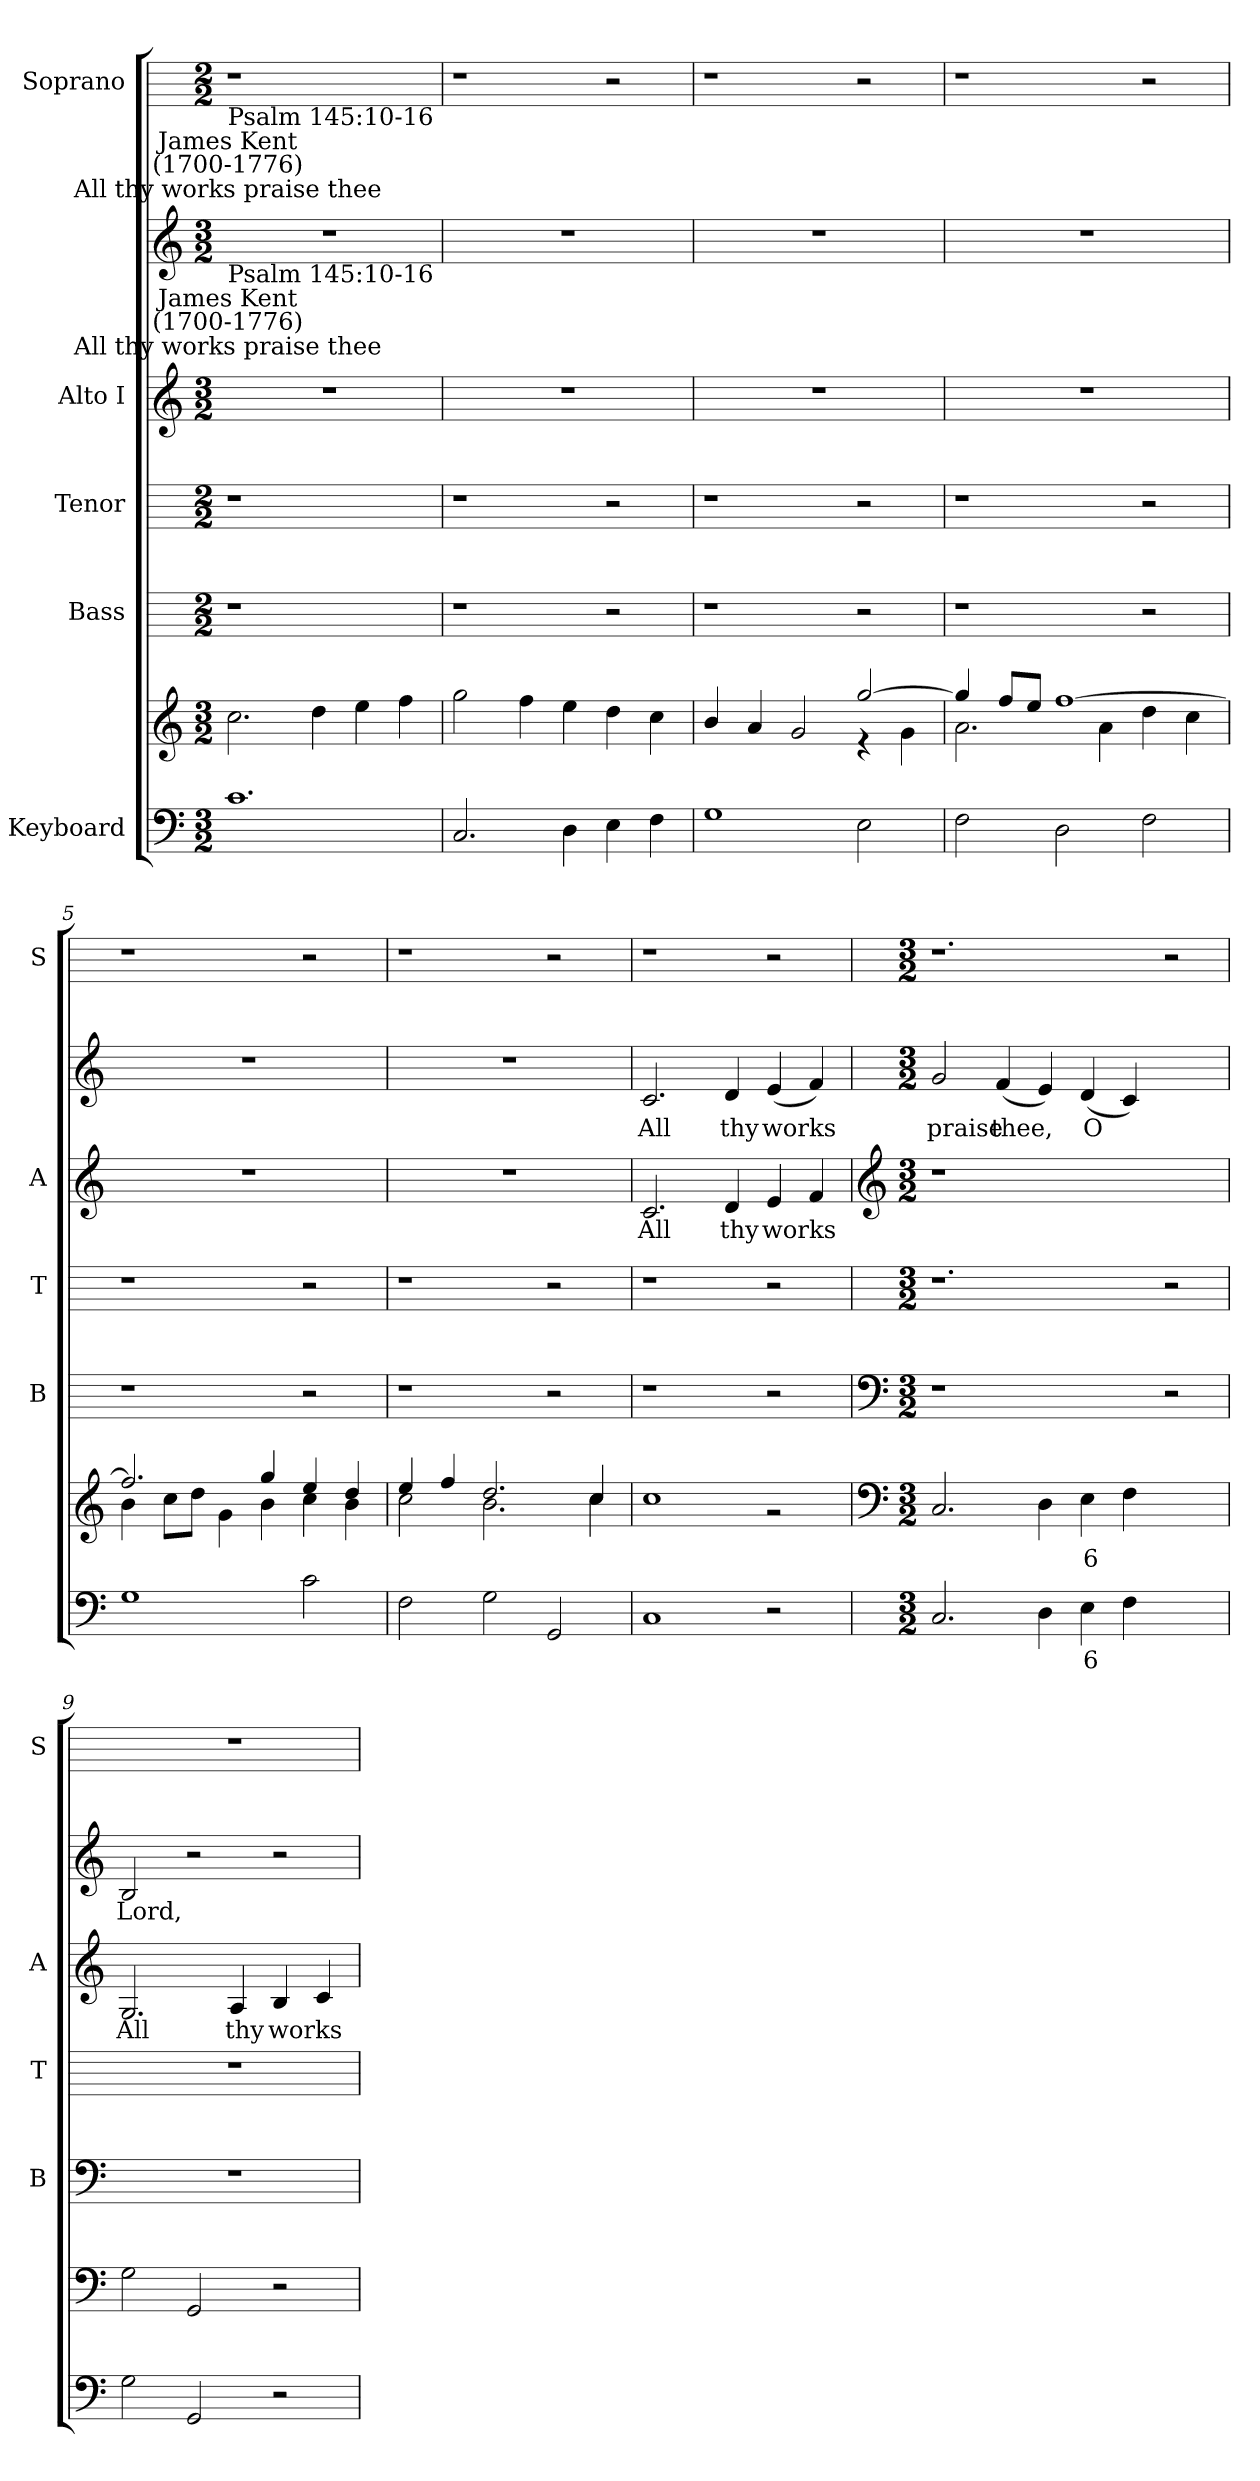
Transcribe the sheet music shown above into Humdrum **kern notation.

**kern	**text	**kern	**text	**kern	**kern	**kern	**text	**kern	**text	**kern
*part5	*part5	*part5	*part5	*part4	*part3	*part2	*part2	*part2	*part2	*part1
*staff7	*staff7	*staff6	*staff6	*staff5	*staff4	*staff3	*staff3	*staff2	*staff2	*staff1
*I"Keyboard	*	*	*	*I"Bass	*I"Tenor	*I"Alto I	*	*	*	*I"Soprano
*	*	*	*	*I'B	*I'T	*I'A	*	*	*	*I'S
*clefF4	*	*clefG2	*	*	*	*	*	*clefG2	*	*
*k[]	*	*k[]	*	*	*	*k[]	*	*k[]	*	*
*C:	*	*C:	*	*	*	*C:	*	*C:	*	*
*M3/2	*	*M3/2	*	*M2/2	*M2/2	*M3/2	*	*M3/2	*	*M2/2
=1	=1	=1	=1	=1	=1	=1	=1	=1	=1	=1
!	!	!	!	!	!	!	!	!LO:TX:a:cj:t=All thy works praise thee	!	!
!	!	!	!	!	!	!	!	!LO:TX:a:cj:t=James Kent\n(1700-1776)	!	!
!	!	!	!	!	!	!	!	!LO:TX:a:t=Psalm 145&colon;10-16	!	!
!	!	!	!	!	!	!LO:TX:a:cj:t=All thy works praise thee	!	!	!	!
!	!	!	!	!	!	!LO:TX:a:cj:t=James Kent\n(1700-1776)	!	!	!	!
!	!	!	!	!	!	!LO:TX:a:t=Psalm 145&colon;10-16	!	!	!	!
!	!	!LO:N:vis=1	!	!	!	!LO:N:vis=1	!	!LO:N:vis=1	!	!
*	*	*^	*	*	*	*	*	*	*	*
1.c	.	1.ryy	2.cc\	.	1r	1r	1.r	.	1.r	.	1r
.	.	.	4dd\	.	.	.	.	.	.	.	.
.	.	.	4ee\	.	2ryy	2ryy	.	.	.	.	2ryy
.	.	.	4ff\	.	.	.	.	.	.	.	.
=2	=2	=2	=2	=2	=2	=2	=2	=2	=2	=2	=2
!	!	!LO:N:vis=1	!	!	!	!	!LO:N:vis=1	!	!LO:N:vis=1	!	!
2.C	.	1.ryy	2gg\	.	1r	1r	1.r	.	1.r	.	1r
.	.	.	4ff\	.	.	.	.	.	.	.	.
4D	.	.	4ee\	.	.	.	.	.	.	.	.
4E	.	.	4dd\	.	2r	2r	.	.	.	.	2r
4F	.	.	4cc\	.	.	.	.	.	.	.	.
=3	=3	=3	=3	=3	=3	=3	=3	=3	=3	=3	=3
!	!	!	!	!	!	!	!LO:N:vis=1	!	!LO:N:vis=1	!	!
1G	.	2ryy	4b/	.	1r	1r	1.r	.	1.r	.	1r
.	.	.	4a/	.	.	.	.	.	.	.	.
.	.	2ryy	2g/	.	.	.	.	.	.	.	.
2E	.	[2gg/	4r	.	2r	2r	.	.	.	.	2r
.	.	.	4g\	.	.	.	.	.	.	.	.
=4	=4	=4	=4	=4	=4	=4	=4	=4	=4	=4	=4
!	!	!	!	!	!	!	!LO:N:vis=1	!	!LO:N:vis=1	!	!
2F	.	4gg/]	2.a\	.	1r	1r	1.r	.	1.r	.	1r
.	.	8ff/L	.	.	.	.	.	.	.	.	.
.	.	8ee/J	.	.	.	.	.	.	.	.	.
2D	.	[1ff/	.	.	.	.	.	.	.	.	.
.	.	.	4a\	.	.	.	.	.	.	.	.
2F	.	.	4dd\	.	2r	2r	.	.	.	.	2r
.	.	.	4cc\	.	.	.	.	.	.	.	.
=5	=5	=5	=5	=5	=5	=5	=5	=5	=5	=5	=5
!	!	!	!	!	!	!	!LO:N:vis=1	!	!LO:N:vis=1	!	!
1G	.	2.ff/]	4b\	.	1r	1r	1.r	.	1.r	.	1r
.	.	.	8cc\L	.	.	.	.	.	.	.	.
.	.	.	8dd\J	.	.	.	.	.	.	.	.
.	.	.	4g\	.	.	.	.	.	.	.	.
.	.	4gg/	4b\	.	.	.	.	.	.	.	.
2c	.	4ee/	4cc\	.	2r	2r	.	.	.	.	2r
.	.	4dd/	4b\	.	.	.	.	.	.	.	.
=6	=6	=6	=6	=6	=6	=6	=6	=6	=6	=6	=6
!	!	!	!	!	!	!	!LO:N:vis=1	!	!LO:N:vis=1	!	!
2F	.	4ee/	2cc\	.	1r	1r	1.r	.	1.r	.	1r
.	.	4ff/	.	.	.	.	.	.	.	.	.
2G	.	2.dd/	2.b\	.	.	.	.	.	.	.	.
2GG	.	.	.	.	2r	2r	.	.	.	.	2r
.	.	4cc/	4cc\	.	.	.	.	.	.	.	.
=7	=7	=7	=7	=7	=7	=7	=7	=7	=7	=7	=7
!	!	!LO:N:vis=1	!	!	!	!	!	!LO:LY:b	!	!LO:LY:b	!
1C	.	1.ryy	1cc\	.	1r	1r	2.c	All	2.c	All	1r
!	!	!	!	!	!	!	!	!LO:LY:b	!	!LO:LY:b	!
.	.	.	.	.	.	.	4d	thy	4d	thy	.
!	!	!	!	!	!	!	!	!LO:LY:b	!	!LO:LY:b	!
2r	.	.	2r	.	2r	2r	4e	works	(>4e	works	2r
.	.	.	.	.	.	.	4f	.	4f)	.	.
*	*	*v	*v	*	*	*	*	*	*	*	*
!!LO:LB:g=z
=8	=8	=8	=8	=8	=8	=8	=8	=8	=8	=8
*	*	*clefF4	*	*clefF4	*	*clefG2	*	*	*	*
*k[]	*	*k[]	*	*k[]	*	*k[]	*	*k[]	*	*
*C:	*	*C:	*	*C:	*	*C:	*	*C:	*	*
*M3/2	*	*M3/2	*	*M3/2	*M3/2	*M3/2	*	*M3/2	*	*M3/2
!	!	!	!	!LO:N:vis=1	!	!LO:N:vis=1	!	!	!LO:LY:b	!
2.C	.	2.C	.	1.r	1.r	1.r	.	2g	praise	1.r
!	!	!	!	!	!	!	!	!	!LO:LY:b	!
.	.	.	.	.	.	.	.	(<4f	thee,	.
4D	.	4D	.	.	.	.	.	4e)	.	.
!	!LO:LY:b	!	!LO:LY:b	!	!	!	!	!	!LO:LY:b	!
4E	6	4E	6	.	.	.	.	(<4d	O	.
4F	.	4F	.	.	.	.	.	4c)	.	.
2ryy	.	2ryy	.	2r	2r	2ryy	.	2ryy	.	2r
=9	=9	=9	=9	=9	=9	=9	=9	=9	=9	=9
!	!	!	!	!LO:N:vis=1	!	!	!LO:LY:b	!	!LO:LY:b	!
2G	.	2G	.	1.r	1.r	2.G	All	2B	Lord,	1.r
2GG	.	2GG	.	.	.	.	.	2r	.	.
!	!	!	!	!	!	!	!LO:LY:b	!	!	!
.	.	.	.	.	.	4A	thy	.	.	.
!	!	!	!	!	!	!	!LO:LY:b	!	!	!
2r	.	2r	.	.	.	4B	works	2r	.	.
.	.	.	.	.	.	4c	.	.	.	.
=	=	=	=	=	=	=	=	=	=	=
*-	*-	*-	*-	*-	*-	*-	*-	*-	*-	*-
